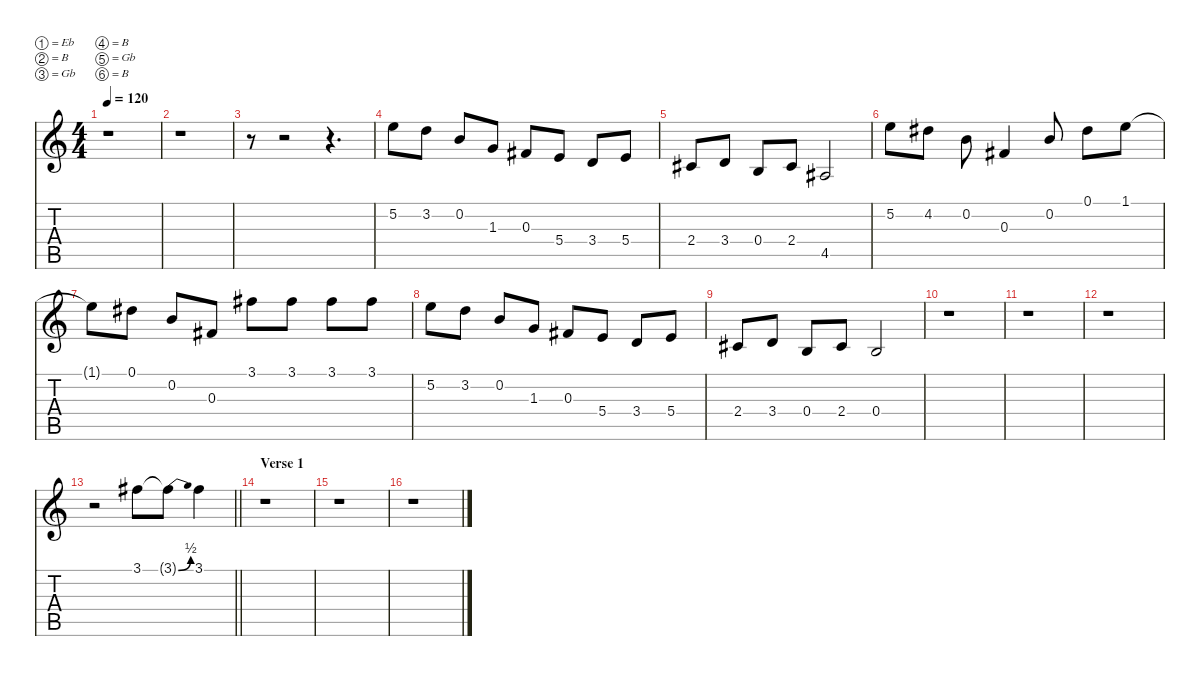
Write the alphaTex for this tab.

\defaultSystemsLayout 4
\hideDynamics
\bracketExtendMode nobrackets
\singleTrackTrackNamePolicy hidden
\multiTrackTrackNamePolicy hidden
\firstSystemTrackNameMode fullname
\firstSystemTrackNameOrientation horizontal
\otherSystemsTrackNameOrientation horizontal
\track ("Lead Guitar 2" "dist.guit.") {instrument distortionguitar}
\staff {score tabs}
\tuning (Eb4 B3 Gb3 B2 Gb2 B1)
\ts (4 4)
\tempo 120
\clef g2
\ks c
r.1{dy f beam Down} |
r.1{beam Down} |
r.8{beam Down} r.2{beam Down} r.4{d beam Down} |
5.2.8{beam Down} 3.2.8{beam Down} 0.2.8{beam Up} 1.3.8{beam Up} 0.3{acc #}.8{beam Up} 5.4.8{beam Up} 3.4.8{beam Up} 5.4.8{beam Up} |
2.4{acc #}.8{beam Up} 3.4.8{beam Up} 0.4.8{beam Up} 2.4{acc #}.8{beam Up} 4.5{acc #}.2{beam Up} |
5.2.8{beam Down} 4.2{acc #}.8{beam Down} 0.2.8{beam Down} 0.3{acc #}.4{beam Up} 0.2.8{beam Up} 0.1{acc #}.8{beam Down} 1.1.8{beam Down} |
1.1{t}.8{beam Down} 0.1{acc #}.8{beam Down} 0.2.8{beam Up} 0.3{acc #}.8{beam Up} 3.1{acc #}.8{beam Down} 3.1{acc #}.8{beam Down} 3.1{acc #}.8{beam Down} 3.1{acc #}.8{beam Down} |
5.2.8{beam Down} 3.2.8{beam Down} 0.2.8{beam Up} 1.3.8{beam Up} 0.3{acc #}.8{beam Up} 5.4.8{beam Up} 3.4.8{beam Up} 5.4.8{beam Up} |
2.4{acc #}.8{beam Up} 3.4.8{beam Up} 0.4.8{beam Up} 2.4{acc #}.8{beam Up} 0.4.2{beam Up} |
r.1{beam Down} |
r.1{beam Down} |
r.1{beam Down} |
\barLineRight lightlight
r.2{beam Down} 3.1{acc #}.8{beam Down} 3.1{be (bend 0 0 15 2) t acc #}.8{beam Down} 3.1{acc #}.4{beam Down} |
\section ("" "Verse 1")
r.1{beam Down} |
r.1{beam Down} |
r.1{beam Down}
